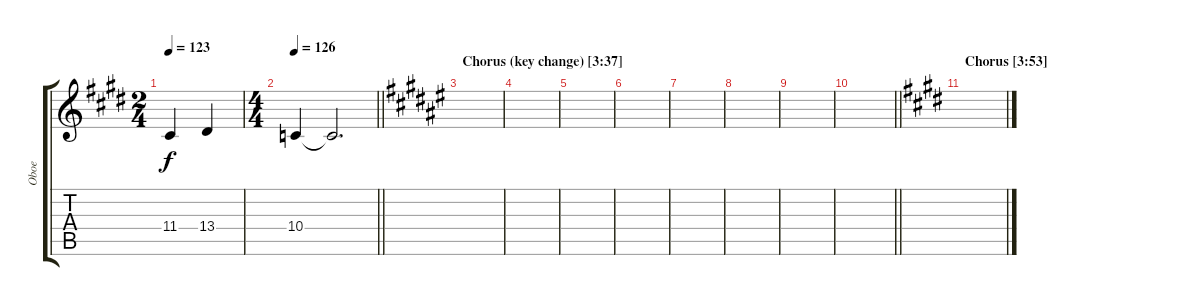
\track ("Oboe" "Oboe") {instrument oboe}
\staff {score tabs}
\tuning (E4 B3 G3 D3 A2 E2) {hide}
\ts (2 4)
\tempo 123
\clef g2
\ks c#minor
11.4.4{dy f volume 11} 13.4.4 |
\ts (4 4)
\tempo 126
\barLineRight lightlight
10.4.4 10.4{t}.2{d volume 5} |
\section ("" "Chorus (key change) [3:37]")
\ks d#minor
|
|
|
|
|
|
|
\barLineRight lightlight
|
\section ("" "Chorus [3:53]")
\ks c#minor
